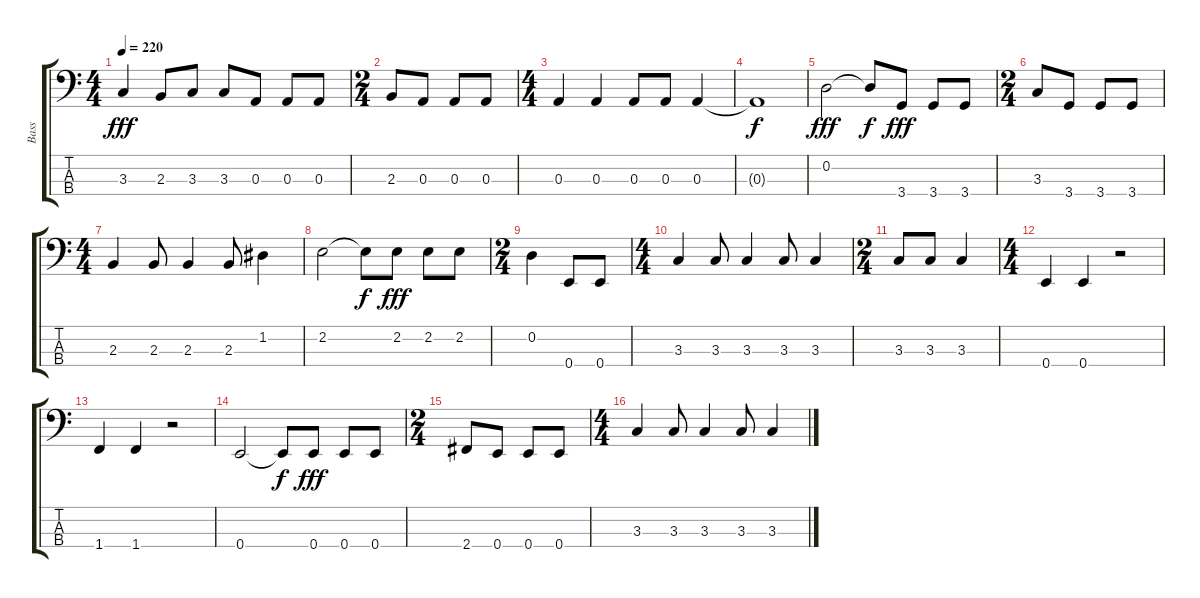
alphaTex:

\track ("Bass" "Bass") {instrument electricbassfinger}
\staff {score tabs}
\tuning (G2 D2 A1 E1) {hide}
\ts (4 4)
\tempo 220
\clef f4
\ks c
3.3.4{dy fff} 2.3.8 3.3.8 3.3.8 0.3.8 0.3.8 0.3.8 |
\ts (2 4)
2.3.8 0.3.8 0.3.8 0.3.8 |
\ts (4 4)
0.3.4 0.3.4 0.3.8 0.3.8 0.3.4 |
0.3{t}.1{dy f} |
0.2.2{dy fff} 0.2{t}.8{dy f} 3.4.8{dy fff} 3.4.8 3.4.8 |
\ts (2 4)
3.3.8 3.4.8 3.4.8 3.4.8 |
\ts (4 4)
2.3.4 2.3.8 2.3.4 2.3.8 1.2.4 |
2.2.2 2.2{t}.8{dy f} 2.2.8{dy fff} 2.2.8 2.2.8 |
\ts (2 4)
0.2.4 0.4.8 0.4.8 |
\ts (4 4)
3.3.4 3.3.8 3.3.4 3.3.8 3.3.4 |
\ts (2 4)
3.3.8 3.3.8 3.3.4 |
\ts (4 4)
0.4.4 0.4.4 r.2 |
1.4.4 1.4.4 r.2 |
0.4.2 0.4{t}.8{dy f} 0.4.8{dy fff} 0.4.8 0.4.8 |
\ts (2 4)
2.4.8 0.4.8 0.4.8 0.4.8 |
\ts (4 4)
3.3.4 3.3.8 3.3.4 3.3.8 3.3.4
